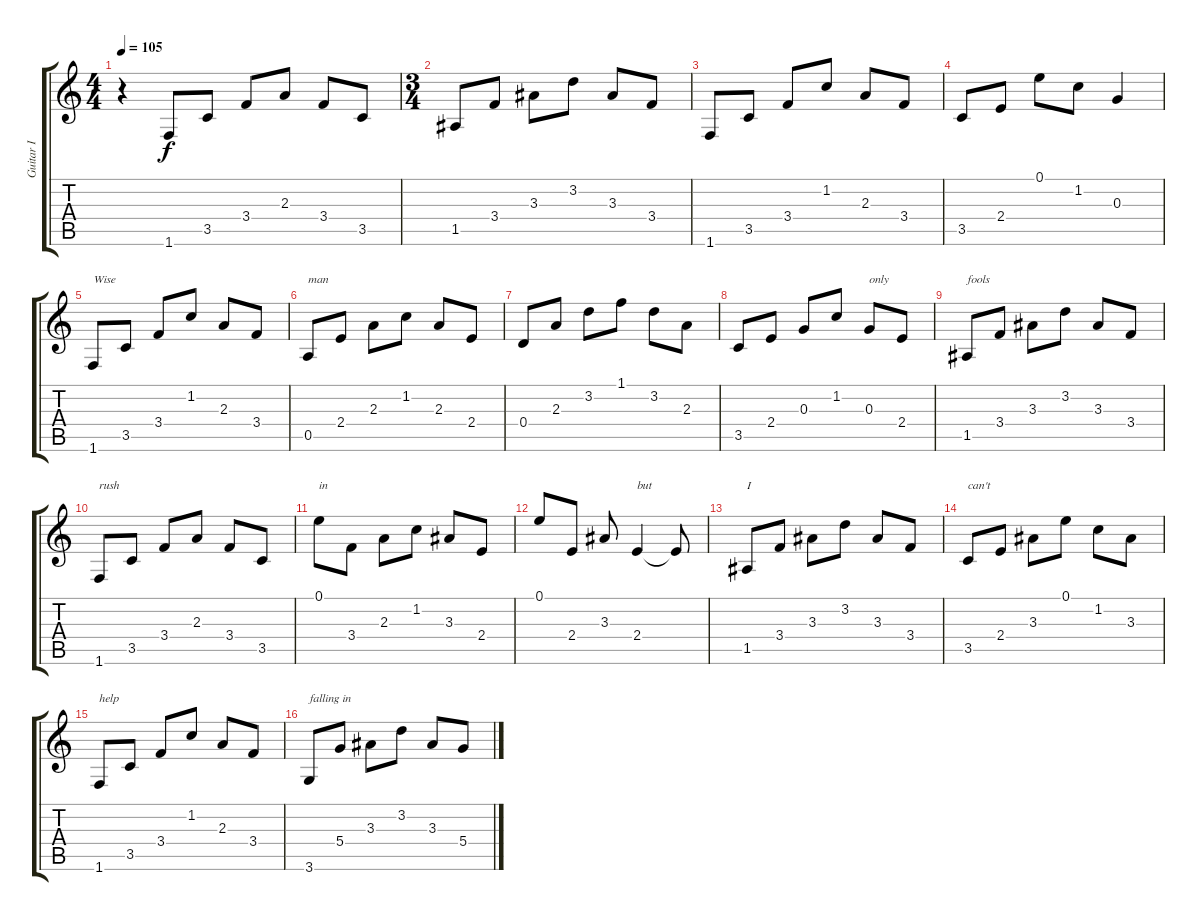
\track ("Guitar I" "Guitar I") {instrument acousticguitarsteel}
\staff {score tabs}
\tuning (E4 B3 G3 D3 A2 E2) {hide}
\ts (4 4)
\tempo 105
\clef g2
\ks c
r.4{dy f instrument acousticguitarsteel} 1.6.8{volume 10} 3.5.8 3.4.8 2.3.8 3.4.8 3.5.8 |
\ts (3 4)
1.5.8 3.4.8 3.3.8 3.2.8 3.3.8 3.4.8 |
1.6.8 3.5.8 3.4.8 1.2.8 2.3.8 3.4.8 |
3.5.8 2.4.8 0.1.8 1.2.8 0.3.4 |
1.6.8{txt "Wise" volume 13} 3.5.8 3.4.8 1.2.8 2.3.8 3.4.8 |
0.5.8{txt "man"} 2.4.8 2.3.8 1.2.8 2.3.8 2.4.8 |
0.4.8 2.3.8 3.2.8 1.1.8 3.2.8 2.3.8 |
3.5.8 2.4.8 0.3.8 1.2.8 0.3.8{txt "only"} 2.4.8 |
1.5.8{txt "fools"} 3.4.8 3.3.8 3.2.8 3.3.8 3.4.8 |
1.6.8{txt "rush"} 3.5.8 3.4.8 2.3.8 3.4.8 3.5.8 |
0.1.8{txt "in"} 3.4.8 2.3.8 1.2.8 3.3.8 2.4.8 |
0.1.8 2.4.8 3.3.8 2.4.4{txt "but"} 2.4{t}.8 |
1.5.8{txt "I"} 3.4.8 3.3.8 3.2.8 3.3.8 3.4.8 |
3.5.8{txt "can't"} 2.4.8 3.3.8 0.1.8 1.2.8 3.3.8 |
1.6.8{txt "help"} 3.5.8 3.4.8 1.2.8 2.3.8 3.4.8 |
3.6.8{txt "falling in"} 5.4.8 3.3.8 3.2.8 3.3.8 5.4.8
